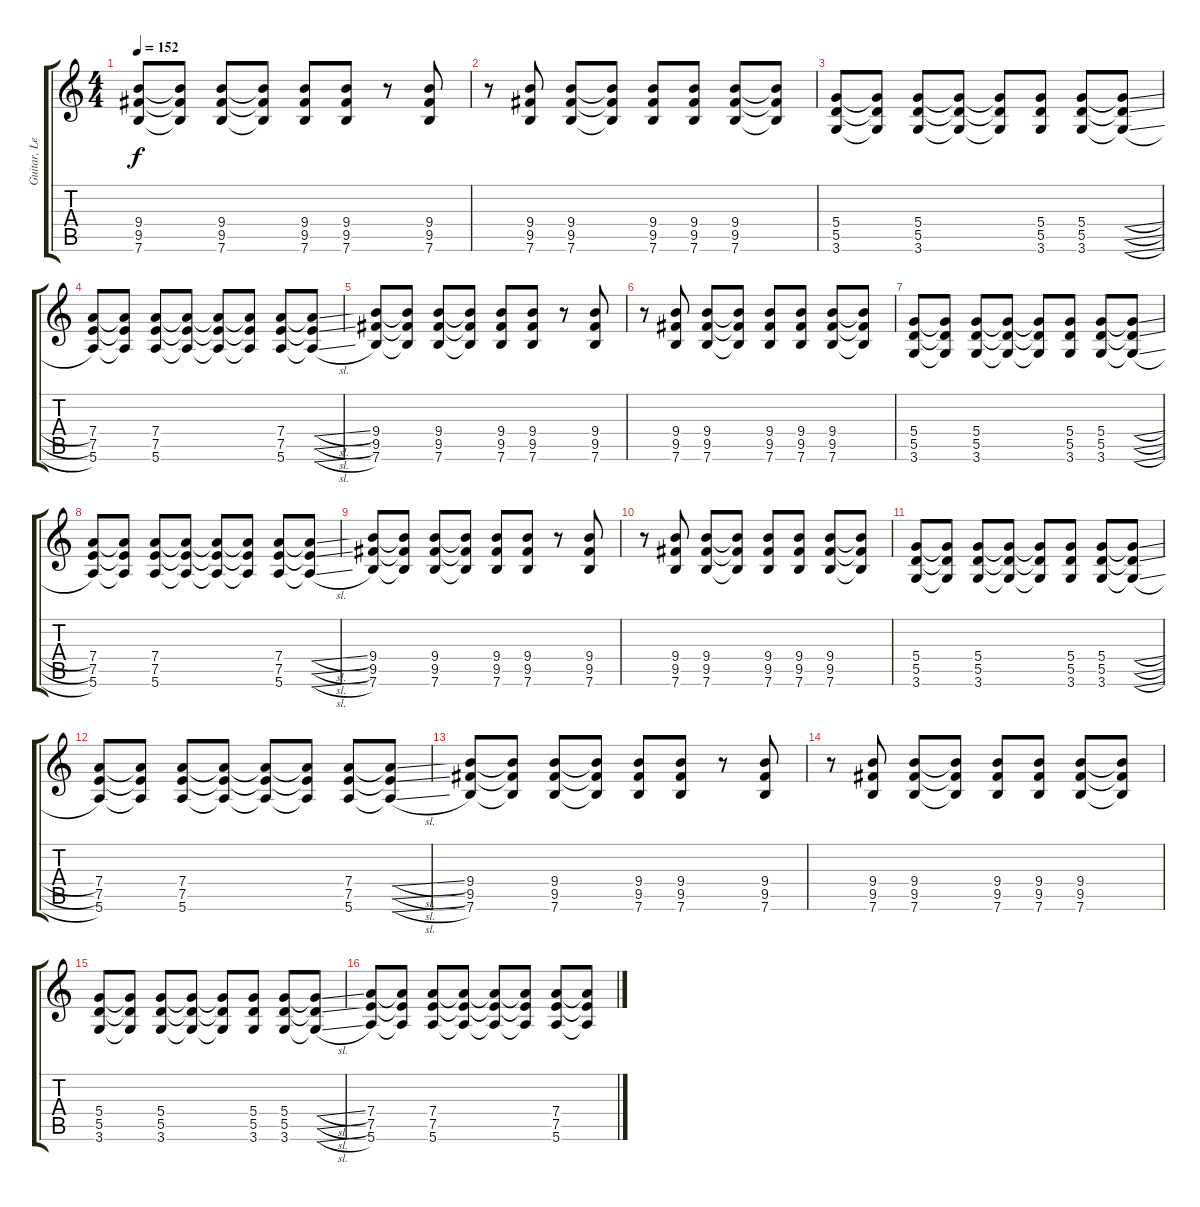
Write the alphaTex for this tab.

\track ("Guitar, Lead" "Guitar, Le") {instrument distortionguitar}
\staff {score tabs}
\tuning (E4 B3 G3 D3 A2 E2) {hide}
\ts (4 4)
\tempo 152
\clef g2
\ks c
(9.4 9.5 7.6).8{dy f} (9.4{t} 9.5{t} 7.6{t}).8 (9.4 9.5 7.6).8 (9.4{t} 9.5{t} 7.6{t}).8 (9.4 9.5 7.6).8 (9.4 9.5 7.6).8 r.8 (9.4 9.5 7.6).8 |
r.8 (9.4 9.5 7.6).8 (9.4 9.5 7.6).8 (9.4{t} 9.5{t} 7.6{t}).8 (9.4 9.5 7.6).8 (9.4 9.5 7.6).8 (9.4 9.5 7.6).8 (9.4{t} 9.5{t} 7.6{t}).8 |
(5.4 5.5 3.6).8 (5.4{t} 5.5{t} 3.6{t}).8 (5.4 5.5 3.6).8 (5.4{t} 5.5{t} 3.6{t}).8 (5.4{t} 5.5{t} 3.6{t}).8 (5.4 5.5 3.6).8 (5.4 5.5 3.6).8 (5.4{sl t} 5.5{sl t} 3.6{sl t}).8 |
(7.4 7.5 5.6).8 (7.4{t} 7.5{t} 5.6{t}).8 (7.4 7.5 5.6).8 (7.4{t} 7.5{t} 5.6{t}).8 (7.4{t} 7.5{t} 5.6{t}).8 (7.4{t} 7.5{t} 5.6{t}).8 (7.4 7.5 5.6).8 (7.4{sl t} 7.5{sl t} 5.6{sl t}).8 |
(9.4 9.5 7.6).8 (9.4{t} 9.5{t} 7.6{t}).8 (9.4 9.5 7.6).8 (9.4{t} 9.5{t} 7.6{t}).8 (9.4 9.5 7.6).8 (9.4 9.5 7.6).8 r.8 (9.4 9.5 7.6).8 |
r.8 (9.4 9.5 7.6).8 (9.4 9.5 7.6).8 (9.4{t} 9.5{t} 7.6{t}).8 (9.4 9.5 7.6).8 (9.4 9.5 7.6).8 (9.4 9.5 7.6).8 (9.4{t} 9.5{t} 7.6{t}).8 |
(5.4 5.5 3.6).8 (5.4{t} 5.5{t} 3.6{t}).8 (5.4 5.5 3.6).8 (5.4{t} 5.5{t} 3.6{t}).8 (5.4{t} 5.5{t} 3.6{t}).8 (5.4 5.5 3.6).8 (5.4 5.5 3.6).8 (5.4{sl t} 5.5{sl t} 3.6{sl t}).8 |
(7.4 7.5 5.6).8 (7.4{t} 7.5{t} 5.6{t}).8 (7.4 7.5 5.6).8 (7.4{t} 7.5{t} 5.6{t}).8 (7.4{t} 7.5{t} 5.6{t}).8 (7.4{t} 7.5{t} 5.6{t}).8 (7.4 7.5 5.6).8 (7.4{sl t} 7.5{sl t} 5.6{sl t}).8 |
(9.4 9.5 7.6).8 (9.4{t} 9.5{t} 7.6{t}).8 (9.4 9.5 7.6).8 (9.4{t} 9.5{t} 7.6{t}).8 (9.4 9.5 7.6).8 (9.4 9.5 7.6).8 r.8 (9.4 9.5 7.6).8 |
r.8 (9.4 9.5 7.6).8 (9.4 9.5 7.6).8 (9.4{t} 9.5{t} 7.6{t}).8 (9.4 9.5 7.6).8 (9.4 9.5 7.6).8 (9.4 9.5 7.6).8 (9.4{t} 9.5{t} 7.6{t}).8 |
(5.4 5.5 3.6).8 (5.4{t} 5.5{t} 3.6{t}).8 (5.4 5.5 3.6).8 (5.4{t} 5.5{t} 3.6{t}).8 (5.4{t} 5.5{t} 3.6{t}).8 (5.4 5.5 3.6).8 (5.4 5.5 3.6).8 (5.4{sl t} 5.5{sl t} 3.6{sl t}).8 |
(7.4 7.5 5.6).8 (7.4{t} 7.5{t} 5.6{t}).8 (7.4 7.5 5.6).8 (7.4{t} 7.5{t} 5.6{t}).8 (7.4{t} 7.5{t} 5.6{t}).8 (7.4{t} 7.5{t} 5.6{t}).8 (7.4 7.5 5.6).8 (7.4{sl t} 7.5{sl t} 5.6{sl t}).8 |
(9.4 9.5 7.6).8 (9.4{t} 9.5{t} 7.6{t}).8 (9.4 9.5 7.6).8 (9.4{t} 9.5{t} 7.6{t}).8 (9.4 9.5 7.6).8 (9.4 9.5 7.6).8 r.8 (9.4 9.5 7.6).8 |
r.8 (9.4 9.5 7.6).8 (9.4 9.5 7.6).8 (9.4{t} 9.5{t} 7.6{t}).8 (9.4 9.5 7.6).8 (9.4 9.5 7.6).8 (9.4 9.5 7.6).8 (9.4{t} 9.5{t} 7.6{t}).8 |
(5.4 5.5 3.6).8 (5.4{t} 5.5{t} 3.6{t}).8 (5.4 5.5 3.6).8 (5.4{t} 5.5{t} 3.6{t}).8 (5.4{t} 5.5{t} 3.6{t}).8 (5.4 5.5 3.6).8 (5.4 5.5 3.6).8 (5.4{sl t} 5.5{sl t} 3.6{sl t}).8 |
(7.4 7.5 5.6).8 (7.4{t} 7.5{t} 5.6{t}).8 (7.4 7.5 5.6).8 (7.4{t} 7.5{t} 5.6{t}).8 (7.4{t} 7.5{t} 5.6{t}).8 (7.4{t} 7.5{t} 5.6{t}).8 (7.4 7.5 5.6).8 (7.4{sl t} 7.5{sl t} 5.6{sl t}).8
